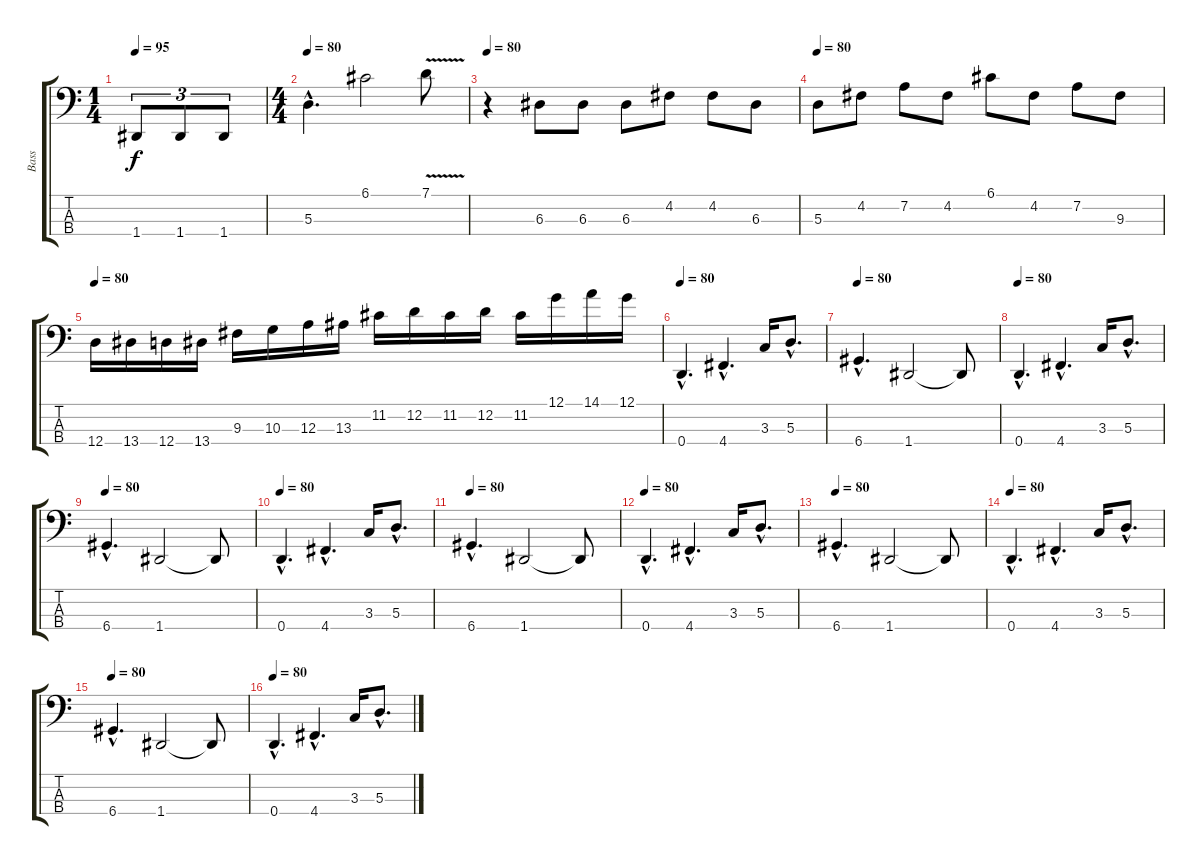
\track ("Bass" "Bass") {instrument slapbass1}
\staff {score tabs}
\tuning (G2 D2 A1 D1) {hide}
\ts (1 4)
\tempo 95
\clef f4
\ks c
1.4.8{tu (3 2) dy f} 1.4.8{tu (3 2)} 1.4.8{tu (3 2)} |
\ts (4 4)
\tempo 80
5.3{hac}.4{d volume 13 instrument slapbass1} 6.1.2 7.1{v}.8 |
\tempo 80
r.4 6.3.8 6.3.8 6.3.8 4.2.8 4.2.8 6.3.8 |
\tempo 80
5.3.8 4.2.8 7.2.8 4.2.8 6.1.8 4.2.8 7.2.8 9.3.8 |
\tempo 80
12.4.16 13.4.16 12.4.16 13.4.16 9.3.16 10.3.16 12.3.16 13.3.16 11.2.16 12.2.16 11.2.16 12.2.16 11.2.16 12.1.16 14.1.16 12.1.16 |
\tempo 80
0.4{hac}.4{d} 4.4{hac}.4{d} 3.3.16 5.3{hac}.8{d} |
\tempo 80
6.4{hac}.4{d} 1.4.2 1.4{t}.8 |
\tempo 80
0.4{hac}.4{d} 4.4{hac}.4{d} 3.3.16 5.3{hac}.8{d} |
\tempo 80
6.4{hac}.4{d} 1.4.2 1.4{t}.8 |
\tempo 80
0.4{hac}.4{d} 4.4{hac}.4{d} 3.3.16 5.3{hac}.8{d} |
\tempo 80
6.4{hac}.4{d} 1.4.2 1.4{t}.8 |
\tempo 80
0.4{hac}.4{d} 4.4{hac}.4{d} 3.3.16 5.3{hac}.8{d} |
\tempo 80
6.4{hac}.4{d} 1.4.2 1.4{t}.8 |
\tempo 80
0.4{hac}.4{d} 4.4{hac}.4{d} 3.3.16 5.3{hac}.8{d} |
\tempo 80
6.4{hac}.4{d} 1.4.2 1.4{t}.8 |
\tempo 80
0.4{hac}.4{d} 4.4{hac}.4{d} 3.3.16 5.3{hac}.8{d}
